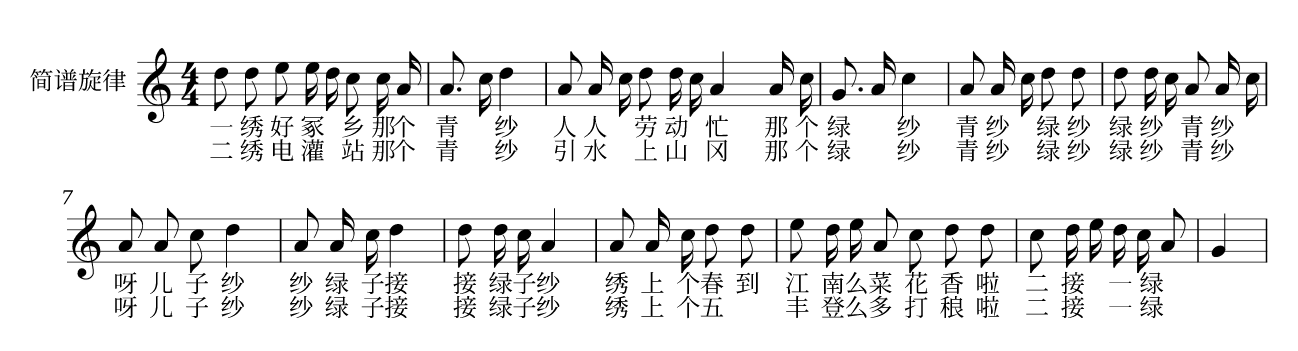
**kern	**text	**text
*part1	*part1	*part1
*staff1	*staff1	*staff1
*I"简谱旋律	*	*
*k[]	*	*
*M4/4	*	*
=1	=1	=1
8dd	一	二
8dd	绣	绣
8ee	好	电
16ee	冢	灌
16dd	.	.
8cc	乡	站
16cc	那	那
16a	个	个
=2	=2	=2
8.a	青	青
16cc	.	.
4dd	纱	纱
=3	=3	=3
8a	人	引
16a	人	水
16cc	.	.
8dd	劳	上
16dd	动	山
16cc	.	.
!LO:N:vis=4	!	!
4.a	忙	冈
16a	那	那
16cc	个	个
=4	=4	=4
8.g	绿	绿
16a	.	.
4cc	纱	纱
=5	=5	=5
8a	青	青
16a	纱	纱
16cc	.	.
8dd	绿	绿
8dd	纱	纱
=6	=6	=6
8dd	绿	绿
16dd	纱	纱
16cc	.	.
8a	青	青
16a	纱	纱
16cc	.	.
=7	=7	=7
8a	呀	呀
8a	儿	儿
8cc	子	子
4dd	纱	纱
=8	=8	=8
8a	纱	纱
16a	绿	绿
16cc	子	子
4dd	接	接
=9	=9	=9
8dd	接	接
16dd	绿	绿
16cc	子	子
4a	纱	纱
=10	=10	=10
8a	绣	绣
16a	上	上
16cc	个	个
8dd	春	五
8dd	到	.
=11	=11	=11
8ee	江	丰
16dd	南	登
16ee	么	么
8a	菜	多
8cc	花	打
8dd	香	稂
8dd	啦	啦
=12	=12	=12
8cc	二	二
16dd	接	接
16ee	.	.
16dd	一	一
16cc	.	.
8a	绿	绿
=13	=13	=13
4g	.	.
=	=	=
*-	*-	*-
